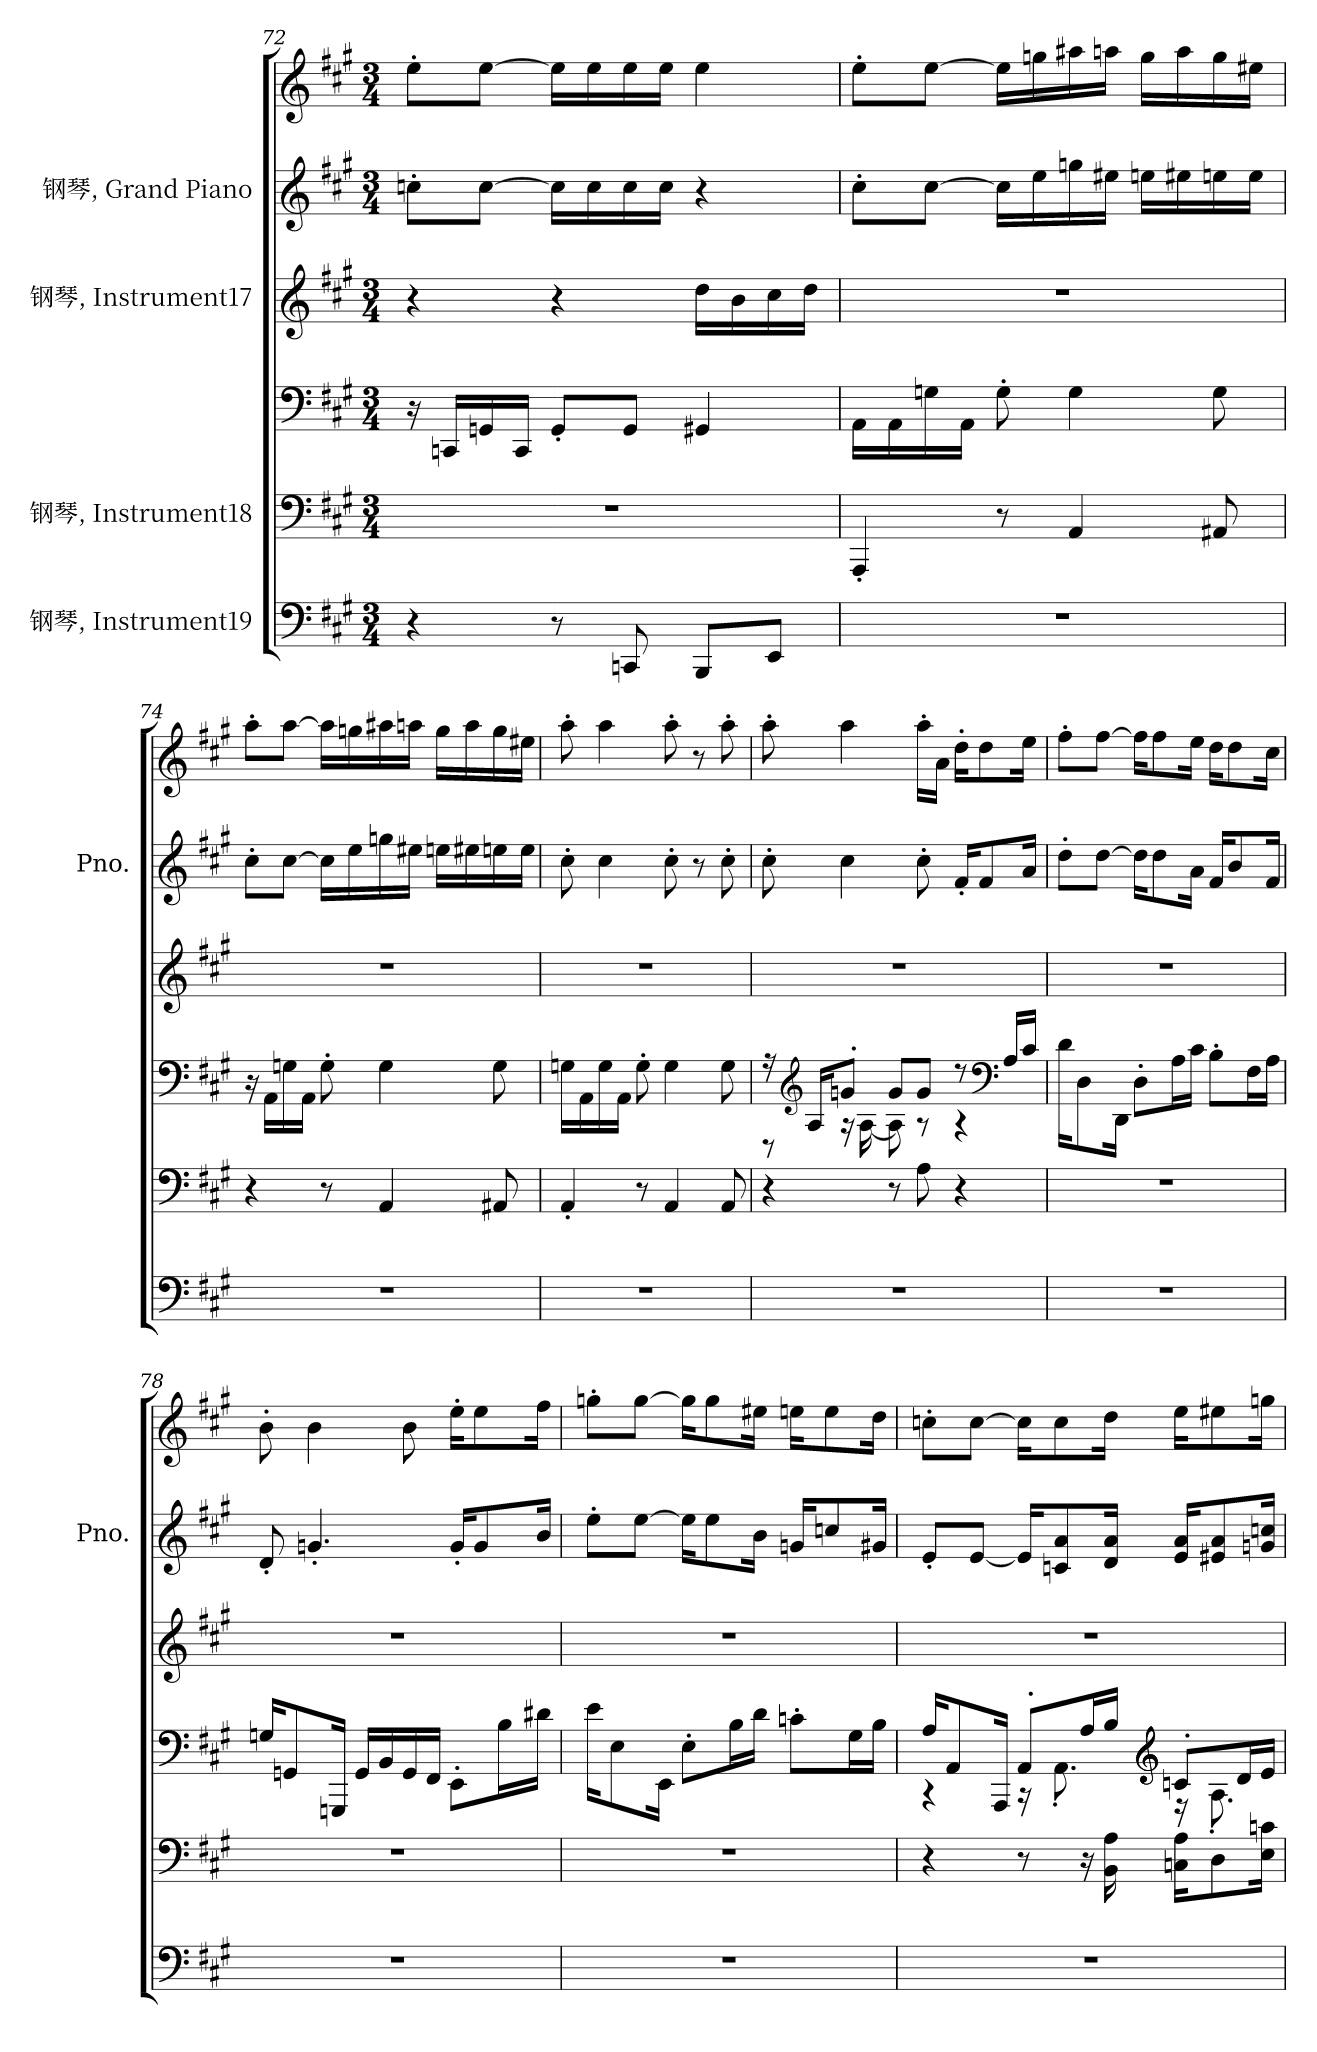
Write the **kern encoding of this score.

**kern	**kern	**kern	**kern	**kern	**kern
*part4	*part3	*part3	*part2	*part1	*part1
*staff6	*staff5	*staff4	*staff3	*staff2	*staff1
*I"钢琴, Instrument19	*I"钢琴, Instrument18	*	*I"钢琴, Instrument17	*I"钢琴, Grand Piano	*
*	*	*	*	*I'Pno.	*
!!LO:PB:g=z
*clefF4	*clefF4	*clefF4	*clefG2	*clefG2	*clefG2
*k[f#c#g#]	*k[f#c#g#]	*k[f#c#g#]	*k[f#c#g#]	*k[f#c#g#]	*k[f#c#g#]
*M3/4	*M3/4	*M3/4	*M3/4	*M3/4	*M3/4
=72	=72	=72	=72	=72	=72
4r	2.r	16r	4r	8ccn'\L	8ee'\L
.	.	16CCn/LL	.	.	.
.	.	16GGn/	.	[8cc\J	[8ee\J
.	.	16CC/JJ	.	.	.
8r	.	8GG'/L	4r	16cc\LL]	16ee\LL]
.	.	.	.	16cc\	16ee\
8CCn/	.	8GG/J	.	16cc\	16ee\
.	.	.	.	16cc\JJ	16ee\JJ
8BBB/L	.	4GG#X/	16dd\LL	4r	4ee\
.	.	.	16b\	.	.
8EE/J	.	.	16cc#\	.	.
.	.	.	16dd\JJ	.	.
=73	=73	=73	=73	=73	=73
2.r	4AAA'/	16AA\LL	2.r	8cc#'\L	8ee'\L
.	.	16AA\	.	.	.
.	.	16Gn\	.	[8cc#\J	[8ee\J
.	.	16AA\JJ	.	.	.
.	8r	8G'\	.	16cc#\LL]	16ee\LL]
.	.	.	.	16ee\	16ggn\
.	4AA/	4G\	.	16ggn\	16aa#X\
.	.	.	.	16ee#X\JJ	16aan\JJ
.	.	.	.	16een\LL	16gg\LL
.	.	.	.	16ee#X\	16aa\
.	8AA#X/	8G\	.	16een\	16gg\
.	.	.	.	16ee\JJ	16ee#X\JJ
!!LO:LB:g=z
=74	=74	=74	=74	=74	=74
2.r	4r	16r	2.r	8cc#'\L	8aa'\L
.	.	16AA\LL	.	.	.
.	.	16Gn\	.	[8cc#\J	[8aa\J
.	.	16AA\JJ	.	.	.
.	8r	8G'\	.	16cc#\LL]	16aa\LL]
.	.	.	.	16ee\	16ggn\
.	4AA/	4G\	.	16ggn\	16aa#X\
.	.	.	.	16ee#X\JJ	16aan\JJ
.	.	.	.	16een\LL	16gg\LL
.	.	.	.	16ee#X\	16aa\
.	8AA#X/	8G\	.	16een\	16gg\
.	.	.	.	16ee\JJ	16ee#X\JJ
=75	=75	=75	=75	=75	=75
2.r	4AA'/	16Gn\LL	2.r	8cc#'\	8aa'\
.	.	16AA\	.	.	.
.	.	16G\	.	4cc#\	4aa\
.	.	16AA\JJ	.	.	.
.	8r	8G'\	.	.	.
.	4AA/	4G\	.	8cc#'\	8aa'\
.	.	.	.	8r	8r
.	8AA/	8G\	.	8cc#'\	8aa'\
=76	=76	=76	=76	=76	=76
*	*	*^	*	*	*
2.r	4r	16r	8r	2.r	8cc#'\	8aa'\
*	*	*clefG2	*	*	*	*
.	.	16A/KL	.	.	.	.
.	.	8gn'/J	16r	.	4cc#\	4aa\
.	.	.	[16A\	.	.	.
.	8r	8g/L	8A\]	.	.	.
.	8A\	8g/J	8r	.	8cc#'\	16aa'\LL
.	.	.	.	.	.	16a\JJ
.	4r	8r	4r	.	16f#'/KL	16dd'\KL
.	.	.	.	.	8f#/	8dd\
*	*	*clefF4	*	*	*	*
.	.	16A/LL	.	.	.	.
.	.	16c#/JJ	.	.	16a/Jk	16ee\Jk
*	*	*v	*v	*	*	*
!!LO:PB:g=z
=77	=77	=77	=77	=77	=77
2.r	2.r	16d\KL	2.r	8dd'\L	8ff#'\L
.	.	8D\	.	.	.
.	.	.	.	[8dd\J	[8ff#\J
.	.	16DD\Jk	.	.	.
.	.	8D'\L	.	16dd\KL]	16ff#\KL]
.	.	.	.	8dd\	8ff#\
.	.	16A\L	.	.	.
.	.	16c#\JJ	.	16a\Jk	16ee\Jk
.	.	8B'\L	.	16f#/KL	16dd\KL
.	.	.	.	8b/	8dd\
.	.	16F#\L	.	.	.
.	.	16A\JJ	.	16f#/Jk	16cc#\Jk
=78	=78	=78	=78	=78	=78
2.r	2.r	16Gn/KL	2.r	8d'/	8b'\
.	.	8GGn/	.	.	.
.	.	.	.	4.gn'/	4b\
.	.	16GGGn/Jk	.	.	.
.	.	16GG/LL	.	.	.
.	.	16BB/	.	.	.
.	.	16GG/	.	.	8b\
.	.	16FF#/JJ	.	.	.
.	.	8EE'\L	.	16g'/KL	16ee'\KL
.	.	.	.	8g/	8ee\
.	.	16B\L	.	.	.
.	.	16d#X\JJ	.	16b/Jk	16ff#\Jk
=79	=79	=79	=79	=79	=79
2.r	2.r	16e\KL	2.r	8ee'\L	8ggn'\L
.	.	8E\	.	.	.
.	.	.	.	[8ee\J	[8gg\J
.	.	16EE\Jk	.	.	.
.	.	8E'\L	.	16ee\KL]	16gg\KL]
.	.	.	.	8ee\	8gg\
.	.	16B\L	.	.	.
.	.	16d\JJ	.	16b\Jk	16ee#X\Jk
.	.	8cn'\L	.	16gn/KL	16een\KL
.	.	.	.	8ccn/	8ee\
.	.	16G#\L	.	.	.
.	.	16B\JJ	.	16g#X/Jk	16dd\Jk
!!LO:LB:g=z
=80	=80	=80	=80	=80	=80
*	*	*^	*	*	*
2.r	4r	16A/KL	4r	2.r	8e'/L	8ccn'\L
.	.	8AA/	.	.	.	.
.	.	.	.	.	[8e/J	[8cc\J
.	.	16AAA/Jk	.	.	.	.
.	8r	8AA'/L	16r	.	16e/KL]	16cc\KL]
.	.	.	8.AA'\	.	8cn/ 8a/	8cc\
.	16r	16A/L	.	.	.	.
.	16BB\ 16A\	16B/JJ	.	.	16d/ 16a/Jk	16dd\Jk
*	*	*clefG2	*	*	*	*
.	16Cn\ 16A\KL	8cn'/L	16r	.	16e/ 16a/KL	16ee\KL
.	8D\	.	8.A'\	.	8e#X/ 8a/	8ee#X\
.	.	16d/L	.	.	.	.
.	16E\ 16cn\Jk	16e/JJ	.	.	16gn/ 16ccn/Jk	16ggn\Jk
*	*	*v	*v	*	*	*
=	=	=	=	=	=
*-	*-	*-	*-	*-	*-
